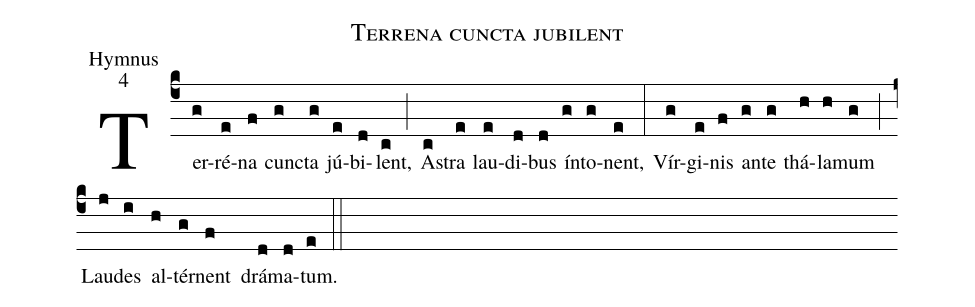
name:Terrena cuncta jubilent;
office-part:Hymnus;
mode:4;
%%
(c4) Ter(g)ré(e)na(f) cun(g)cta(g) jú(e)bi(d)lent,(c) (;) A(c)stra(e) lau(e)di(d)bus(d) ín(g)to(g)nent,(e) (:) Vír(g)gi(e)nis(f) an(g)te(g) thá(h)la(h)mum(g) (;) Lau(j)des(i) al(h)tér(g)nent(f) drá(d)ma(d)tum.(e) (::)
